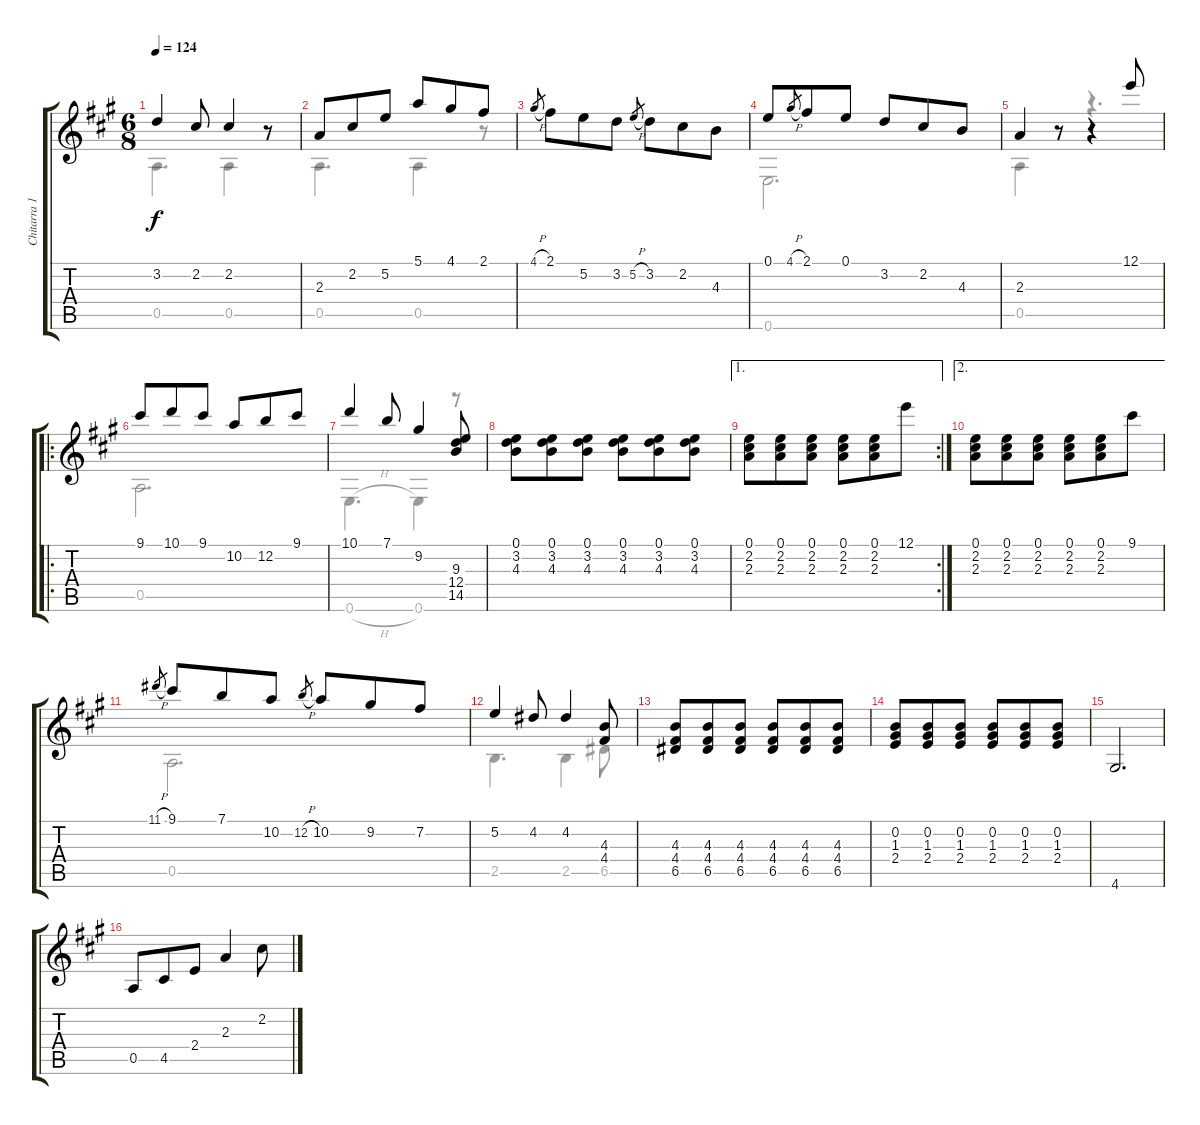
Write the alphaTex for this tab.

\track ("Chitarra 1" "Chitarra 1") {instrument acousticguitarnylon}
\staff {score tabs}
\tuning (E4 B3 G3 D3 A2 E2) {hide}
\voice
\ts (6 8)
\tempo 124
\clef g2
\ks a
3.2.4{dy f} 2.2.8 2.2.4 r.8 |
2.3.8 2.2.8 5.2.8 5.1.8 4.1.8 2.1.8 |
4.1{h}.8{gr} 2.1.8 5.2.8 3.2.8 5.2{h}.8{gr} 3.2.8 2.2.8 4.3.8 |
0.1.8 4.1{h}.8{gr} 2.1.8 0.1.8 3.2.8 2.2.8 4.3.8 |
2.3.4 r.8 r.4 12.1.8 |
\ro
9.1.8 10.1.8 9.1.8 10.2.8 12.2.8 9.1.8 |
10.1.4 7.1.8 9.2.4 (9.3 12.4 14.5).8 |
(0.1 3.2 4.3).8 (0.1 3.2 4.3).8 (0.1 3.2 4.3).8 (0.1 3.2 4.3).8 (0.1 3.2 4.3).8 (0.1 3.2 4.3).8 |
\ae 1
\rc 2
(0.1 2.2 2.3).8 (0.1 2.2 2.3).8 (0.1 2.2 2.3).8 (0.1 2.2 2.3).8 (0.1 2.2 2.3).8 12.1.8 |
\ae 2
(0.1 2.2 2.3).8 (0.1 2.2 2.3).8 (0.1 2.2 2.3).8 (0.1 2.2 2.3).8 (0.1 2.2 2.3).8 9.1.8 |
11.1{h}.8{gr} 9.1.8 7.1.8 10.2.8 12.2{h}.8{gr} 10.2.8 9.2.8 7.2.8 |
5.2.4 4.2.8 4.2.4 (4.3 4.4).8 |
(4.3 4.4 6.5).8 (4.3 4.4 6.5).8 (4.3 4.4 6.5).8 (4.3 4.4 6.5).8 (4.3 4.4 6.5).8 (4.3 4.4 6.5).8 |
(0.2 1.3 2.4).8 (0.2 1.3 2.4).8 (0.2 1.3 2.4).8 (0.2 1.3 2.4).8 (0.2 1.3 2.4).8 (0.2 1.3 2.4).8 |
4.6.2{d} |
0.5.8 4.5.8 2.4.8 2.3.4 2.2.8
\voice
\clef g2
\ottava regular
\simile none
\ks a
0.5.4{d dy f} 0.5.4 r.8 |
0.5.4{d} 0.5.4 r.8 |
|
0.6.2{d} |
0.5.4 r.8 r.4{d} |
0.5.2{d} |
0.6{h}.4{d} 0.6.4 r.8 |
|
|
|
0.5.2{d} |
2.5.4{d} 2.5.4 6.5.8 |
|
|
|
